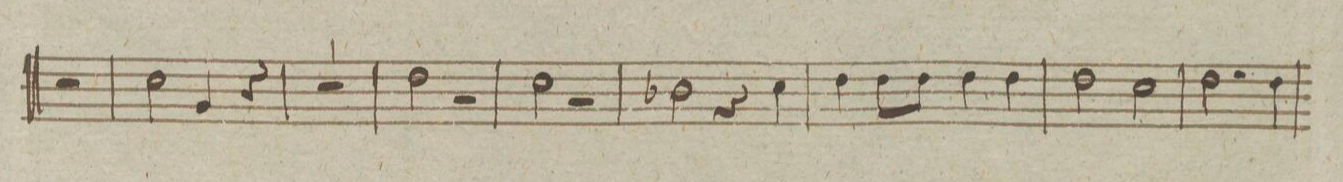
**kern	**dynam
*I"Clarino Secundo in C.	*
*clefG2	*
*k[]	*
*met(c|)	*
*M2/2	*
1r	.
=148	=148
2cc\	.
4g/	.
4r	.
=149	=149
1r	.
=150	=150
2dd\	.
2r	.
=151	=151
2cc\	.
2r	.
=152	=152
2b-X\	.
4r	.
4cc\	.
=153	=153
4dd\	.
8dd\L	.
8dd\J	.
4dd\	.
4dd\	.
=154	=154
2dd\	.
2cc\	.
=155	=155
2.dd\	.
4dd\	.
=156	=156
*-	*-
